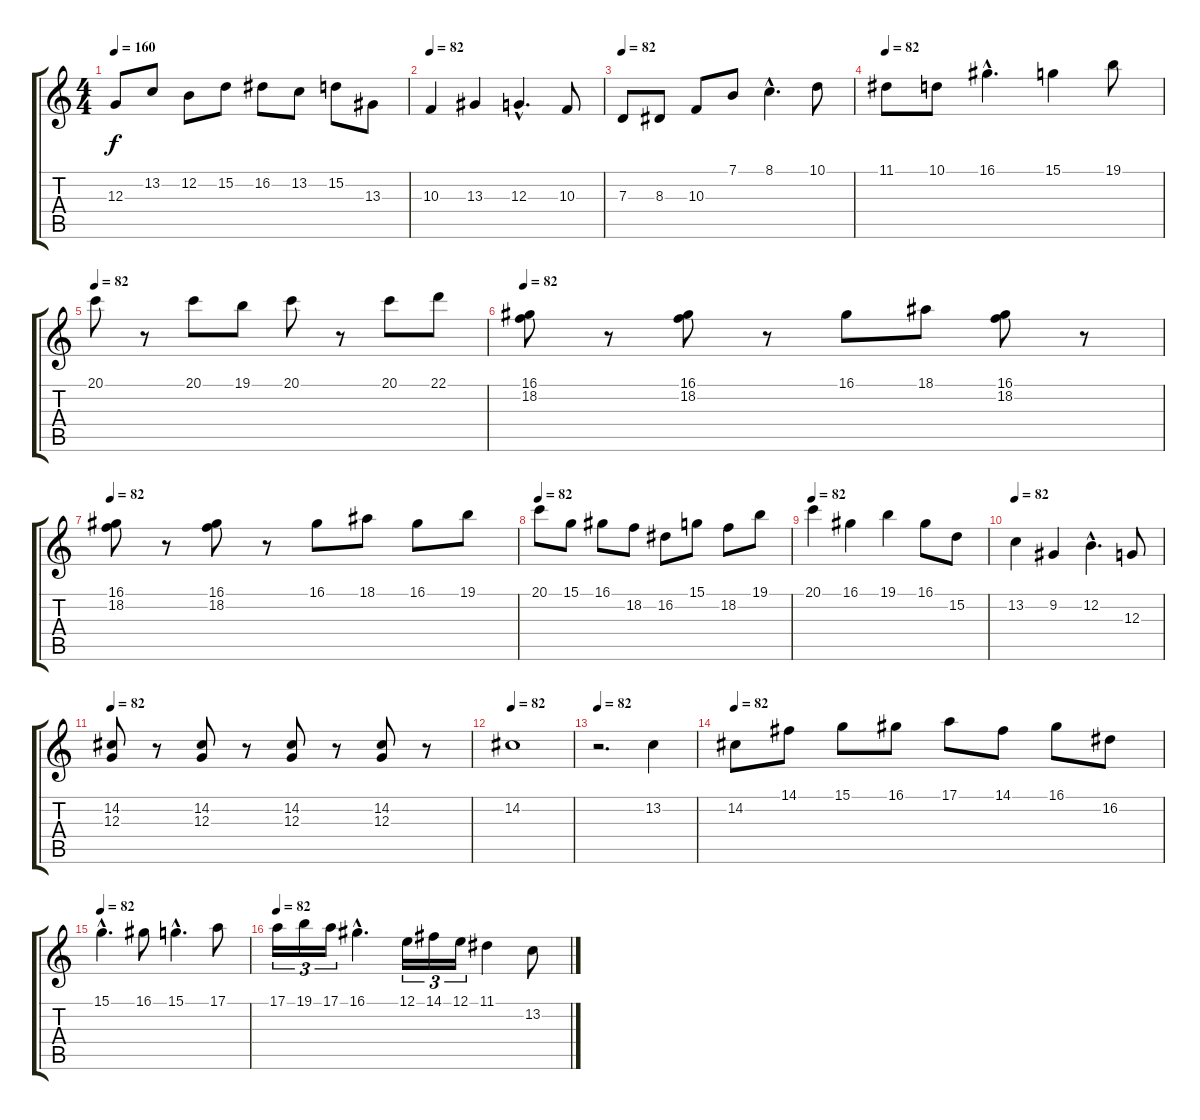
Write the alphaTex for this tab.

\track "" {instrument stringensemble1}
\staff {score tabs}
\tuning (E4 B3 G3 D3 A2 E2) {hide}
\ts (4 4)
\tempo 160
\tempo 82
\tempo 160
\clef g2
\ks c
12.3.8{dy f instrument stringensemble1} 13.2.8 12.2.8 15.2.8 16.2.8 13.2.8 15.2.8 13.3.8 |
\tempo 82
10.3.4 13.3.4 12.3{hac}.4{d} 10.3.8 |
\tempo 82
7.3.8 8.3.8 10.3.8 7.1.8 8.1{hac}.4{d} 10.1.8 |
\tempo 82
11.1.8 10.1.8 16.1{hac}.4{d} 15.1.4 19.1.8 |
\tempo 82
20.1.8 r.8 20.1.8 19.1.8 20.1.8 r.8 20.1.8 22.1.8 |
\tempo 82
(16.1 18.2).8 r.8 (16.1 18.2).8 r.8 16.1.8 18.1.8 (16.1 18.2).8 r.8 |
\tempo 82
(16.1 18.2).8 r.8 (16.1 18.2).8 r.8 16.1.8 18.1.8 16.1.8 19.1.8 |
\tempo 82
20.1.8 15.1.8 16.1.8 18.2.8 16.2.8 15.1.8 18.2.8 19.1.8 |
\tempo 82
20.1.4 16.1.4 19.1.4 16.1.8 15.2.8 |
\tempo 82
13.2.4 9.2.4 12.2{hac}.4{d} 12.3.8 |
\tempo 82
(14.2 12.3).8 r.8 (14.2 12.3).8 r.8 (14.2 12.3).8 r.8 (14.2 12.3).8 r.8 |
\tempo 82
14.2.1 |
\tempo 82
r.2{d} 13.2.4 |
\tempo 82
14.2.8 14.1.8 15.1.8 16.1.8 17.1.8 14.1.8 16.1.8 16.2.8 |
\tempo 82
15.1{hac}.4{d} 16.1.8 15.1{hac}.4{d} 17.1.8 |
\tempo 82
17.1.16{tu (3 2)} 19.1.16{tu (3 2)} 17.1.16{tu (3 2)} 16.1{hac}.4{d} 12.1.16{tu (3 2)} 14.1.16{tu (3 2)} 12.1.16{tu (3 2)} 11.1.4 13.2.8
